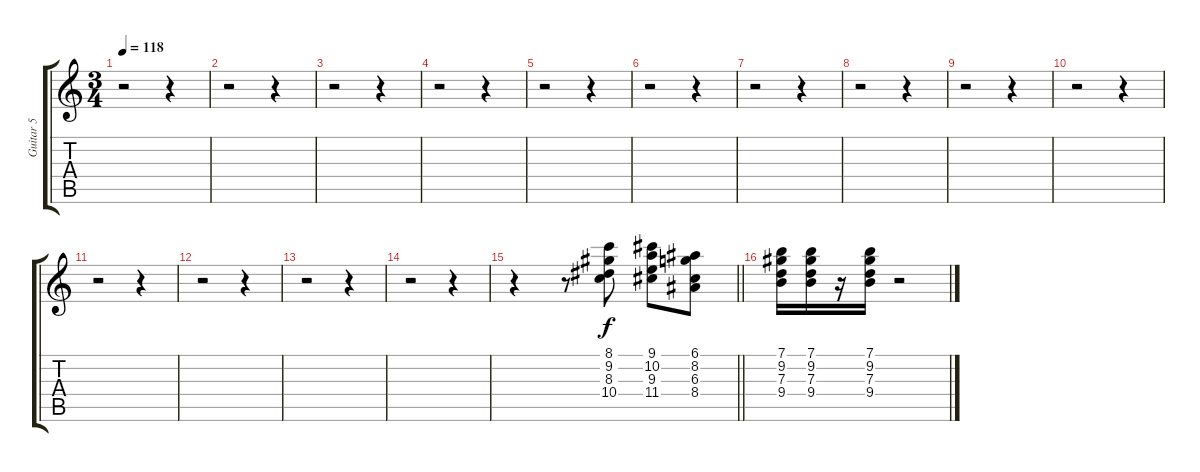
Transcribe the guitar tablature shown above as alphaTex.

\track ("Guitar 5" "Guitar 5") {instrument electricguitarjazz}
\staff {score tabs}
\tuning (E4 B3 G3 D3 A2 E2) {hide}
\ts (3 4)
\tempo 118
\clef g2
\ks c
r.2{dy f} r.4 |
r.2 r.4 |
r.2 r.4 |
r.2 r.4 |
r.2 r.4 |
r.2 r.4 |
r.2 r.4 |
r.2 r.4 |
r.2 r.4 |
r.2 r.4 |
r.2 r.4 |
r.2 r.4 |
r.2 r.4 |
r.2 r.4 |
\barLineRight lightlight
r.4 r.8 (8.1 9.2 8.3 10.4).8 (9.1 10.2 9.3 11.4).8 (6.1 8.2 6.3 8.4).8 |
(7.1 9.2 7.3 9.4).16 (7.1 9.2 7.3 9.4).16 r.16 (7.1 9.2 7.3 9.4).16 r.2
